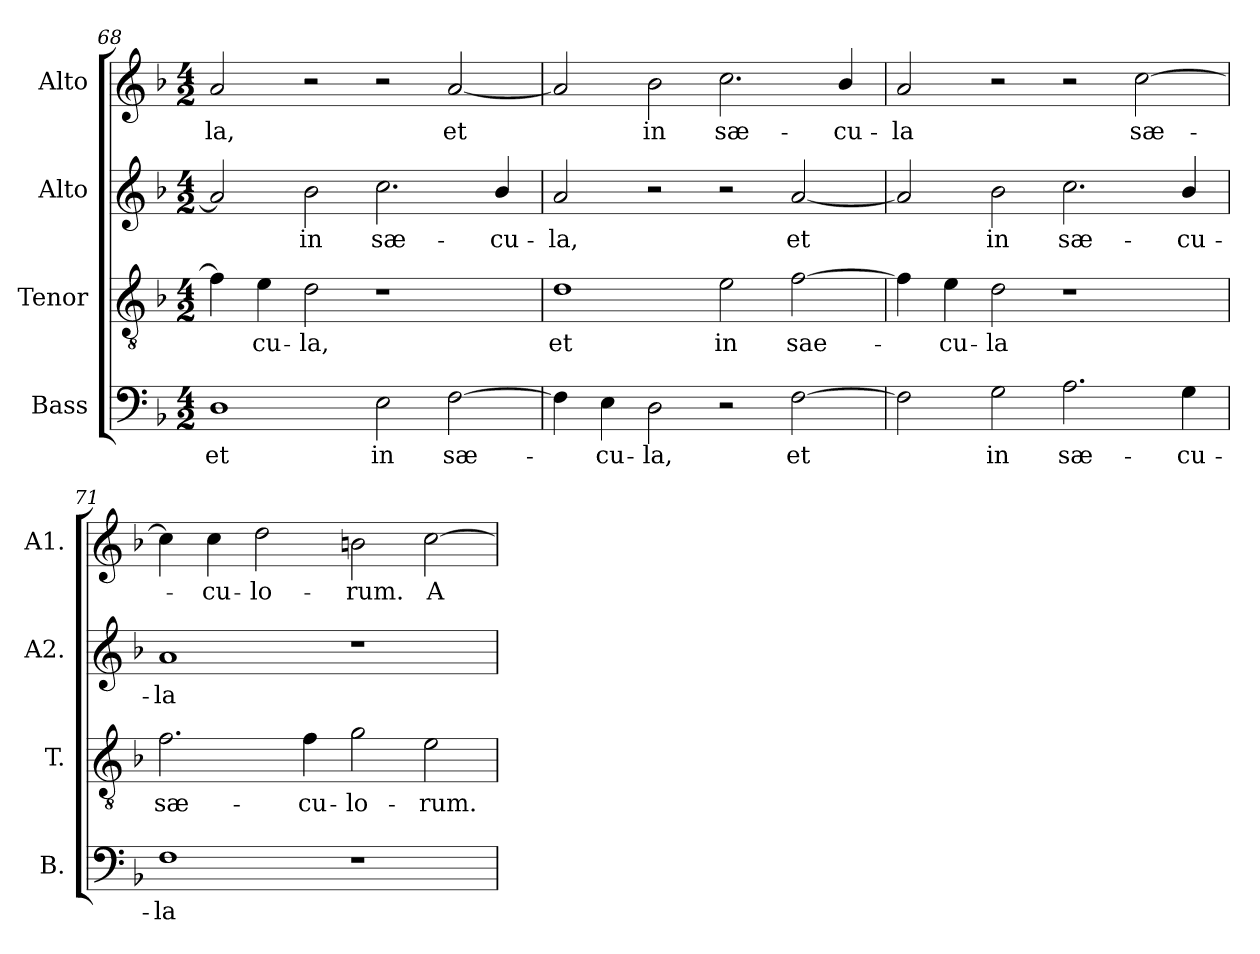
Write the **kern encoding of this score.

**kern	**text	**kern	**text	**kern	**text	**kern	**text
*part4	*part4	*part3	*part3	*part2	*part2	*part1	*part1
*staff4	*staff4	*staff3	*staff3	*staff2	*staff2	*staff1	*staff1
*I"Bass	*	*I"Tenor	*	*I"Alto	*	*I"Alto	*
*I'B.	*	*I'T.	*	*I'A2.	*	*I'A1.	*
*clefF4	*	*clefGv2	*	*clefG2	*	*clefG2	*
*	*	*ITrd7c12	*	*	*	*	*
*k[b-]	*	*k[b-]	*	*k[b-]	*	*k[b-]	*
*F:	*	*F:	*	*F:	*	*F:	*
*M4/2	*	*M4/2	*	*M4/2	*	*M4/2	*
=68	=68	=68	=68	=68	=68	=68	=68
!	!LO:LY:b:color=#000000	!	!	!	!	!	!
!	!	!	!	!	!	!	!LO:LY:b:color=#000000
1Di	et	4Fi\]	.	2ai/]	.	2ai/	-la,
!	!	!	!LO:LY:b:color=#000000	!	!	!	!
.	.	4Ei\	-cu-	.	.	.	.
!	!	!	!LO:LY:b:color=#000000	!	!	!	!
!	!	!	!	!	!LO:LY:b:color=#000000	!	!
.	.	2Di\	-la,	2b-i\	in	2r	.
!	!LO:LY:b:color=#000000	!	!	!	!	!	!
!	!	!	!	!	!LO:LY:b:color=#000000	!	!
2Ei\	in	1r	.	2.cci\	sæ-	2r	.
!	!LO:LY:b:color=#000000	!	!	!	!	!	!
!	!	!	!	!	!	!	!LO:LY:b:color=#000000
[2Fi\	sæ-	.	.	.	.	[2ai/	et
!	!	!	!	!	!LO:LY:b:color=#000000	!	!
.	.	.	.	4b-i/	-cu-	.	.
=69	=69	=69	=69	=69	=69	=69	=69
!	!	!	!LO:LY:b:color=#000000	!	!	!	!
!	!	!	!	!	!LO:LY:b:color=#000000	!	!
4Fi\]	.	1Di	et	2ai/	-la,	2ai/]	.
!	!LO:LY:b:color=#000000	!	!	!	!	!	!
4Ei\	-cu-	.	.	.	.	.	.
!	!LO:LY:b:color=#000000	!	!	!	!	!	!
!	!	!	!	!	!	!	!LO:LY:b:color=#000000
2Di\	-la,	.	.	2r	.	2b-i\	in
!	!	!	!LO:LY:b:color=#000000	!	!	!	!
!	!	!	!	!	!	!	!LO:LY:b:color=#000000
2r	.	2Ei\	in	2r	.	2.cci\	sæ-
!	!LO:LY:b:color=#000000	!	!	!	!	!	!
!	!	!	!LO:LY:b:color=#000000	!	!	!	!
!	!	!	!	!	!LO:LY:b:color=#000000	!	!
[2Fi\	et	[2Fi\	sae-	[2ai/	et	.	.
!	!	!	!	!	!	!	!LO:LY:b:color=#000000
.	.	.	.	.	.	4b-i/	-cu-
!!LO:LB:g=z
=70	=70	=70	=70	=70	=70	=70	=70
!	!	!	!	!	!	!	!LO:LY:b:color=#000000
2Fi\]	.	4Fi\]	.	2ai/]	.	2ai/	-la
!	!	!	!LO:LY:b:color=#000000	!	!	!	!
.	.	4Ei\	-cu-	.	.	.	.
!	!LO:LY:b:color=#000000	!	!	!	!	!	!
!	!	!	!LO:LY:b:color=#000000	!	!	!	!
!	!	!	!	!	!LO:LY:b:color=#000000	!	!
2Gi\	in	2Di\	-la	2b-i\	in	2r	.
!	!LO:LY:b:color=#000000	!	!	!	!	!	!
!	!	!	!	!	!LO:LY:b:color=#000000	!	!
2.Ai\	sæ-	1r	.	2.cci\	sæ-	2r	.
!	!	!	!	!	!	!	!LO:LY:b:color=#000000
.	.	.	.	.	.	[2cci\	sæ-
!	!LO:LY:b:color=#000000	!	!	!	!	!	!
!	!	!	!	!	!LO:LY:b:color=#000000	!	!
4Gi\	-cu-	.	.	4b-i/	-cu-	.	.
=71	=71	=71	=71	=71	=71	=71	=71
!	!LO:LY:b:color=#000000	!	!	!	!	!	!
!	!	!	!LO:LY:b:color=#000000	!	!	!	!
!	!	!	!	!	!LO:LY:b:color=#000000	!	!
1Fi	-la	2.Fi\	sæ-	1ai	-la	4cci\]	.
!	!	!	!	!	!	!	!LO:LY:b:color=#000000
.	.	.	.	.	.	4cci\	-cu-
!	!	!	!	!	!	!	!LO:LY:b:color=#000000
.	.	.	.	.	.	2ddi\	-lo-
!	!	!	!LO:LY:b:color=#000000	!	!	!	!
.	.	4Fi\	-cu-	.	.	.	.
!	!	!	!LO:LY:b:color=#000000	!	!	!	!
!	!	!	!	!	!	!	!LO:LY:b:color=#000000
1r	.	2Gi\	-lo-	1r	.	2bni\	-rum.
!	!	!	!LO:LY:b:color=#000000	!	!	!	!
!	!	!	!	!	!	!	!LO:LY:b:color=#000000
.	.	2Ei\	-rum.	.	.	[2cci\	A-
=	=	=	=	=	=	=	=
*-	*-	*-	*-	*-	*-	*-	*-
